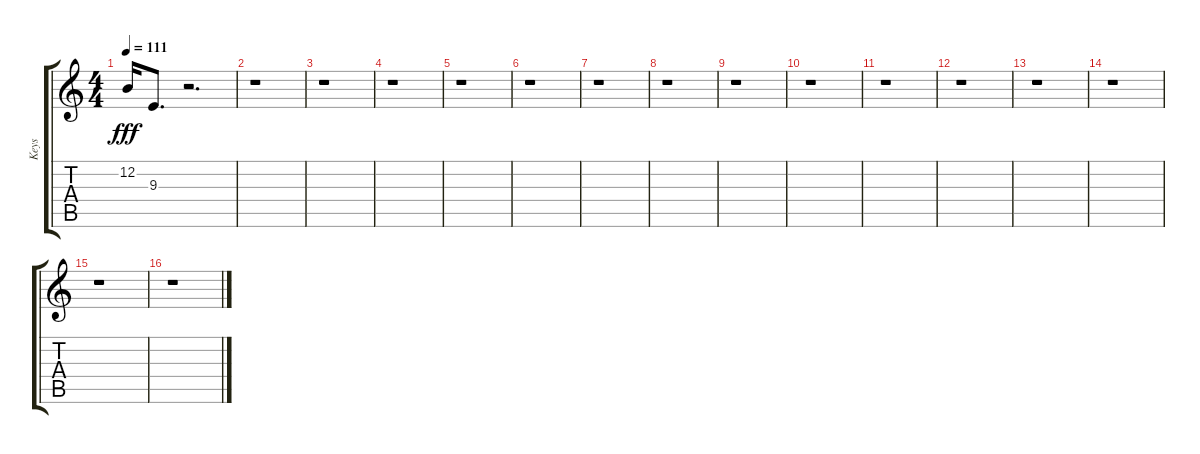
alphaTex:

\track ("Keys" "Keys") {instrument pizzicatostrings}
\staff {score tabs}
\tuning (E4 B3 G3 D3 A2 E2) {hide}
\ts (4 4)
\tempo 111
\clef g2
\ks c
12.2.16{dy fff} 9.3.8{d} r.2{d} |
r.1 |
r.1 |
r.1 |
r.1 |
r.1 |
r.1 |
r.1 |
r.1 |
r.1 |
r.1 |
r.1 |
r.1 |
r.1 |
r.1 |
r.1
